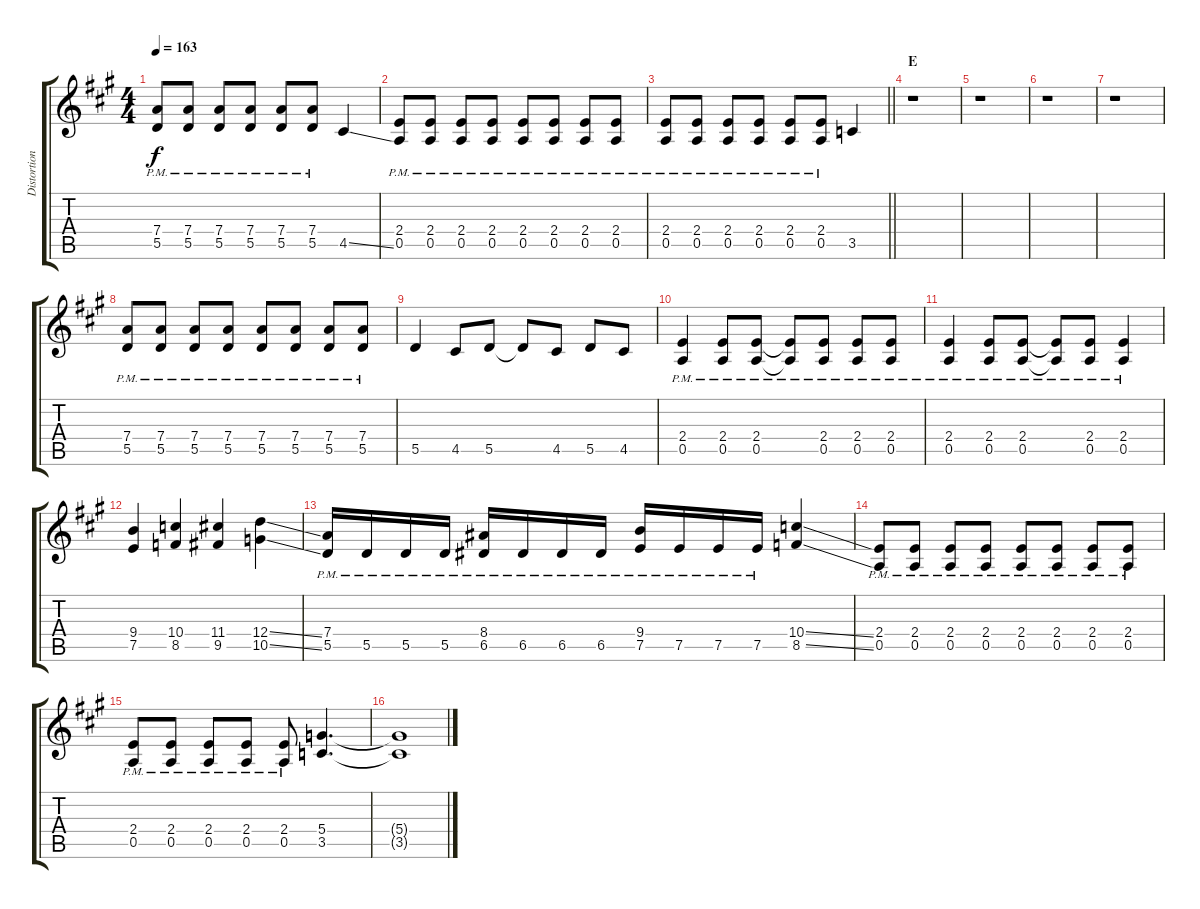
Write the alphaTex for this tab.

\track ("Distortion 3" "Distortion") {instrument distortionguitar}
\staff {score tabs}
\tuning (E4 B3 G3 D3 A2 E2) {hide}
\ts (4 4)
\tempo 163
\clef g2
\ks a
(7.4{pm} 5.5{pm}).8{dy f} (7.4{pm} 5.5{pm}).8 (7.4{pm} 5.5{pm}).8 (7.4{pm} 5.5{pm}).8 (7.4{pm} 5.5{pm}).8 (7.4{pm} 5.5{pm}).8 4.5{ss}.4 |
(2.4{pm} 0.5{pm}).8 (2.4{pm} 0.5{pm}).8 (2.4{pm} 0.5{pm}).8 (2.4{pm} 0.5{pm}).8 (2.4{pm} 0.5{pm}).8 (2.4{pm} 0.5{pm}).8 (2.4{pm} 0.5{pm}).8 (2.4{pm} 0.5{pm}).8 |
\barLineRight lightlight
(2.4{pm} 0.5{pm}).8 (2.4{pm} 0.5{pm}).8 (2.4{pm} 0.5{pm}).8 (2.4{pm} 0.5{pm}).8 (2.4{pm} 0.5{pm}).8 (2.4{pm} 0.5{pm}).8 3.5.4 |
\section ("" "E")
r.1 |
r.1 |
r.1 |
r.1 |
(7.4{pm} 5.5{pm}).8 (7.4{pm} 5.5{pm}).8 (7.4{pm} 5.5{pm}).8 (7.4{pm} 5.5{pm}).8 (7.4{pm} 5.5{pm}).8 (7.4{pm} 5.5{pm}).8 (7.4{pm} 5.5{pm}).8 (7.4{pm} 5.5{pm}).8 |
5.5.4 4.5.8 5.5.8 5.5{t}.8 4.5.8 5.5.8 4.5.8 |
(2.4{pm} 0.5{pm}).4 (2.4{pm} 0.5{pm}).8 (2.4{pm} 0.5{pm}).8 (2.4{pm t} 0.5{pm t}).8 (2.4{pm} 0.5{pm}).8 (2.4{pm} 0.5{pm}).8 (2.4{pm} 0.5{pm}).8 |
(2.4{pm} 0.5{pm}).4 (2.4{pm} 0.5{pm}).8 (2.4{pm} 0.5{pm}).8 (2.4{pm t} 0.5{pm t}).8 (2.4{pm} 0.5{pm}).8 (2.4{pm} 0.5{pm}).4 |
(9.4 7.5).4 (10.4 8.5).4 (11.4 9.5).4 (12.4{ss} 10.5{ss}).4 |
(7.4{pm} 5.5{pm}).16 5.5{pm}.16 5.5{pm}.16 5.5{pm}.16 (8.4{pm} 6.5{pm}).16 6.5{pm}.16 6.5{pm}.16 6.5{pm}.16 (9.4{pm} 7.5{pm}).16 7.5{pm}.16 7.5{pm}.16 7.5{pm}.16 (10.4{ss} 8.5{ss}).4 |
(2.4{pm} 0.5{pm}).8 (2.4{pm} 0.5{pm}).8 (2.4{pm} 0.5{pm}).8 (2.4{pm} 0.5{pm}).8 (2.4{pm} 0.5{pm}).8 (2.4{pm} 0.5{pm}).8 (2.4{pm} 0.5{pm}).8 (2.4{pm} 0.5{pm}).8 |
(2.4{pm} 0.5{pm}).8 (2.4{pm} 0.5{pm}).8 (2.4{pm} 0.5{pm}).8 (2.4{pm} 0.5{pm}).8 (2.4{pm} 0.5{pm}).8 (5.4 3.5).4{d} |
(5.4{t} 3.5{t}).1
